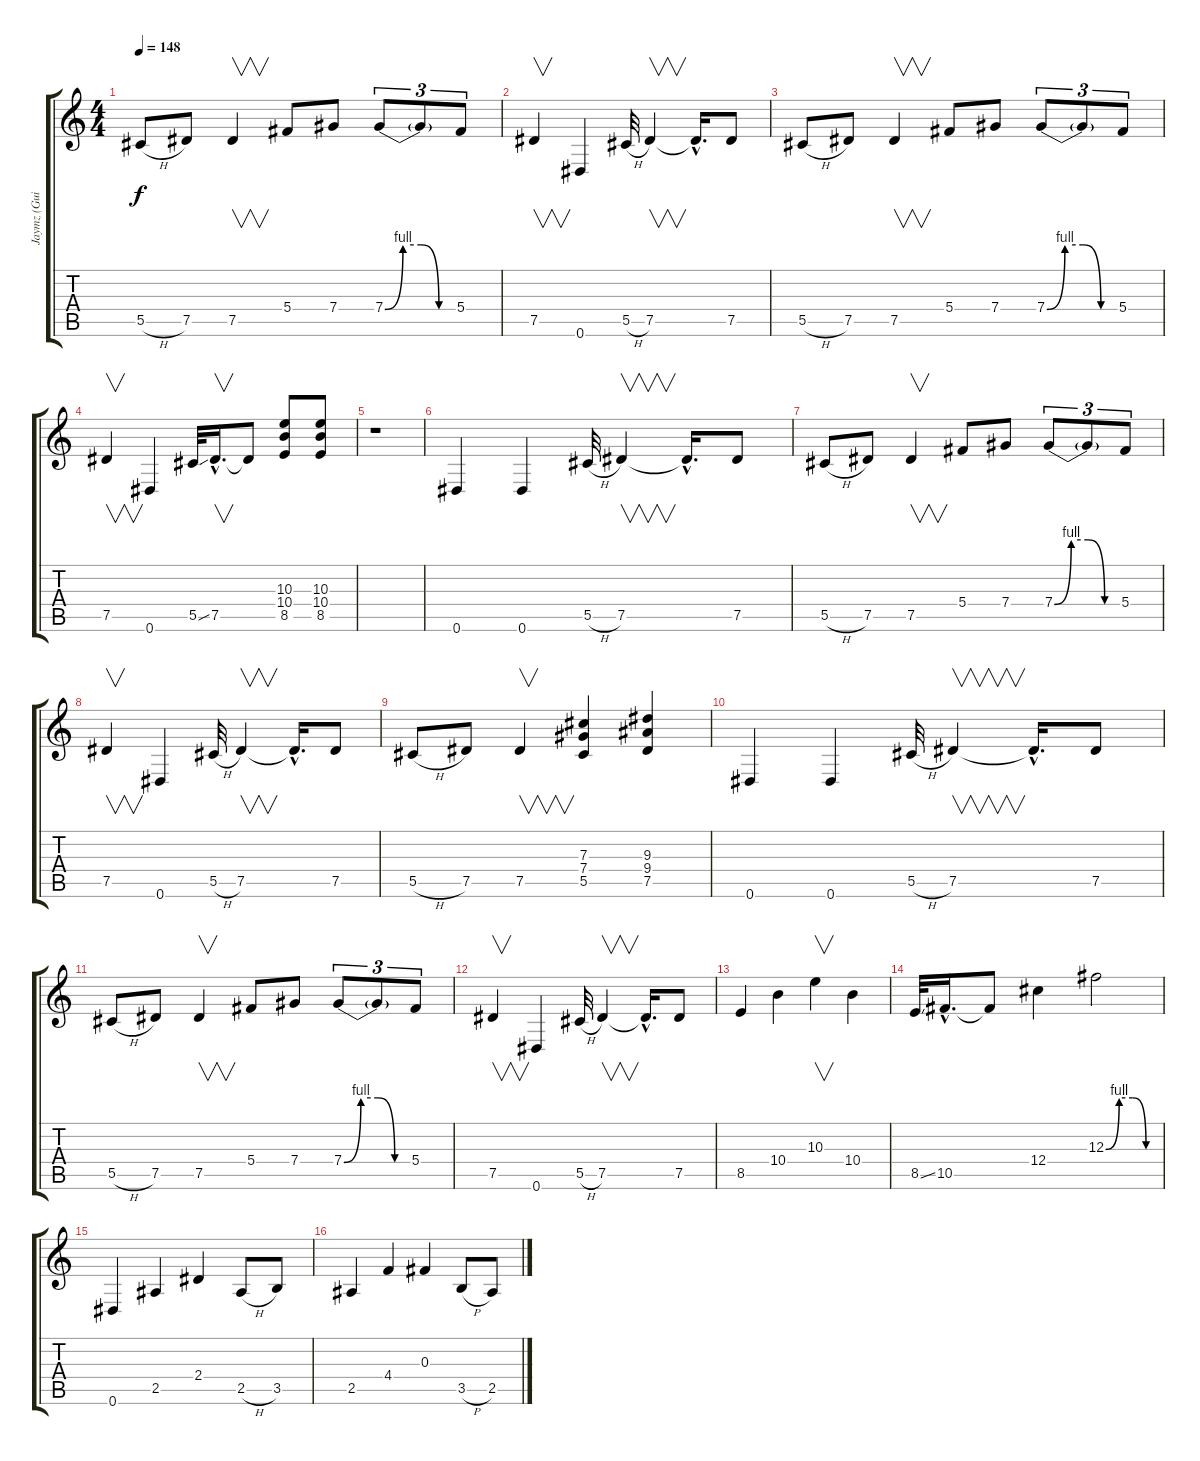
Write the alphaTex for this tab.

\track ("Jaymz (Guitar 1)" "Jaymz (Gui") {instrument distortionguitar}
\staff {score tabs}
\tuning (Eb4 Bb3 Gb3 Db3 Ab2 Eb2) {hide}
\ts (4 4)
\tempo 148
\clef g2
\ks c
5.5{h}.8{dy f} 7.5.8 7.5.4{v} 5.4.8 7.4.8 7.4{be (custom 0 0 15 4 30 4 45 0 60 0)}.8{tu (3 2)} 7.4{t}.8{tu (3 2)} 5.4.8{tu (3 2)} |
7.5.4{v} 0.6.4 5.5{h}.32 7.5.4{v} 7.5{hac t}.16{d} 7.5.8 |
5.5{h}.8 7.5.8 7.5.4{v} 5.4.8 7.4.8 7.4{be (custom 0 0 15 4 30 4 45 0 60 0)}.8{tu (3 2)} 7.4{t}.8{tu (3 2)} 5.4.8{tu (3 2)} |
7.5.4{v} 0.6.4 5.5{ss}.32 7.5{hac}.16{v d} 7.5{t}.8 (10.3 10.4 8.5).8 (10.3 10.4 8.5).8 |
r.1 |
0.6.4 0.6.4 5.5{h}.32 7.5.4{v} 7.5{hac t}.16{d} 7.5.8 |
5.5{h}.8 7.5.8 7.5.4{v} 5.4.8 7.4.8 7.4{be (custom 0 0 15 4 30 4 45 0 60 0)}.8{tu (3 2)} 7.4{t}.8{tu (3 2)} 5.4.8{tu (3 2)} |
7.5.4{v} 0.6.4 5.5{h}.32 7.5.4{v} 7.5{hac t}.16{d} 7.5.8 |
5.5{h}.8 7.5.8 7.5.4{v} (7.3 7.4 5.5).4 (9.3 9.4 7.5).4 |
0.6.4 0.6.4 5.5{h}.32 7.5.4{v} 7.5{hac t}.16{d} 7.5.8 |
5.5{h}.8 7.5.8 7.5.4{v} 5.4.8 7.4.8 7.4{be (custom 0 0 15 4 30 4 45 0 60 0)}.8{tu (3 2)} 7.4{t}.8{tu (3 2)} 5.4.8{tu (3 2)} |
7.5.4{v} 0.6.4 5.5{h}.32 7.5.4{v} 7.5{hac t}.16{d} 7.5.8 |
8.5.4 10.4.4 10.3.4{v} 10.4.4 |
8.5{ss}.32 10.5{hac}.16{d} 10.5{t}.8 12.4.4 12.3{be (custom 0 0 15 4 30 4 45 0 60 0)}.2 |
0.6.4 2.5.4 2.4.4 2.5{h}.8 3.5.8 |
2.5.4 4.4.4 0.3.4 3.5{h}.8 2.5.8
